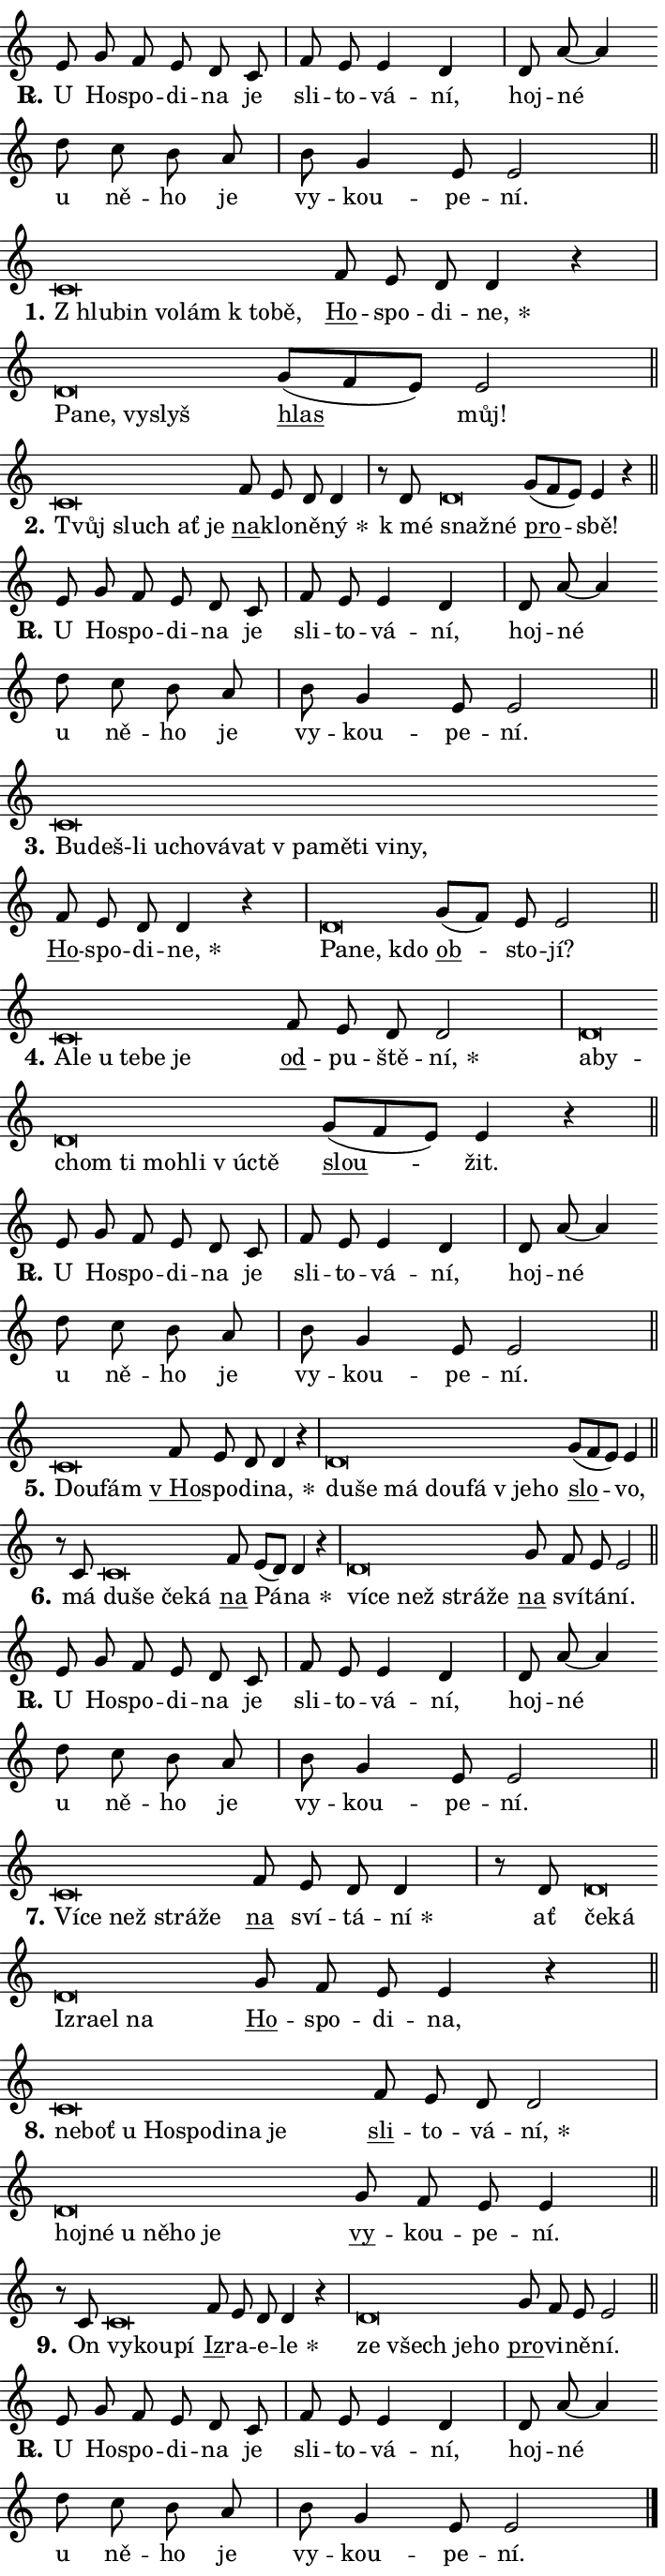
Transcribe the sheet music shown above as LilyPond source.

\version "2.24.0"
\header { tagline = "" }
\paper {
  indent = 0\cm
  top-margin = 0\cm
  right-margin = 0.13\cm % to fit lyric hyphens
  bottom-margin = 0\cm
  left-margin = 0\cm
  paper-width = 12\cm
  page-breaking = #ly:one-page-breaking
  system-system-spacing.basic-distance = #11
  score-system-spacing.basic-distance = #11
  ragged-last = ##f
}


%% Author: Thomas Morley
%% https://lists.gnu.org/archive/html/lilypond-user/2020-05/msg00002.html
#(define (line-position grob)
"Returns position of @var[grob} in current system:
   @code{'start}, if at first time-step
   @code{'end}, if at last time-step
   @code{'middle} otherwise
"
  (let* ((col (ly:item-get-column grob))
         (ln (ly:grob-object col 'left-neighbor))
         (rn (ly:grob-object col 'right-neighbor))
         (col-to-check-left (if (ly:grob? ln) ln col))
         (col-to-check-right (if (ly:grob? rn) rn col))
         (break-dir-left
           (and
             (ly:grob-property col-to-check-left 'non-musical #f)
             (ly:item-break-dir col-to-check-left)))
         (break-dir-right
           (and
             (ly:grob-property col-to-check-right 'non-musical #f)
             (ly:item-break-dir col-to-check-right))))
        (cond ((eqv? 1 break-dir-left) 'start)
              ((eqv? -1 break-dir-right) 'end)
              (else 'middle))))

#(define (tranparent-at-line-position vctor)
  (lambda (grob)
  "Relying on @code{line-position} select the relevant enry from @var{vctor}.
Used to determine transparency,"
    (case (line-position grob)
      ((end) (not (vector-ref vctor 0)))
      ((middle) (not (vector-ref vctor 1)))
      ((start) (not (vector-ref vctor 2))))))

noteHeadBreakVisibility =
#(define-music-function (break-visibility)(vector?)
"Makes @code{NoteHead}s transparent relying on @var{break-visibility}"
#{
  \override NoteHead.transparent =
    #(tranparent-at-line-position break-visibility)
#})

#(define delete-ledgers-for-transparent-note-heads
  (lambda (grob)
    "Reads whether a @code{NoteHead} is transparent.
If so this @code{NoteHead} is removed from @code{'note-heads} from
@var{grob}, which is supposed to be @code{LedgerLineSpanner}.
As a result ledgers are not printed for this @code{NoteHead}"
    (let* ((nhds-array (ly:grob-object grob 'note-heads))
           (nhds-list
             (if (ly:grob-array? nhds-array)
                 (ly:grob-array->list nhds-array)
                 '()))
           ;; Relies on the transparent-property being done before
           ;; Staff.LedgerLineSpanner.after-line-breaking is executed.
           ;; This is fragile ...
           (to-keep
             (remove
               (lambda (nhd)
                 (ly:grob-property nhd 'transparent #f))
               nhds-list)))
      ;; TODO find a better method to iterate over grob-arrays, similiar
      ;; to filter/remove etc for lists
      ;; For now rebuilt from scratch
      (set! (ly:grob-object grob 'note-heads)  '())
      (for-each
        (lambda (nhd)
          (ly:pointer-group-interface::add-grob grob 'note-heads nhd))
        to-keep))))

squashNotes = {
  \override NoteHead.X-extent = #'(-0.2 . 0.2)
  \override NoteHead.Y-extent = #'(-0.75 . 0)
  \override NoteHead.stencil =
    #(lambda (grob)
       (let ((pos (ly:grob-property grob 'staff-position)))
         (begin
           (if (< pos -7) (display "ERROR: Lower brevis then expected\n") (display ""))
           (if (<= pos -6) ly:text-interface::print ly:note-head::print))))
}
unSquashNotes = {
  \revert NoteHead.X-extent
  \revert NoteHead.Y-extent
  \revert NoteHead.stencil
}

hideNotes = \noteHeadBreakVisibility #begin-of-line-visible
unHideNotes = \noteHeadBreakVisibility #all-visible

% work-around for resetting accidentals
% https://lilypond.org/doc/v2.23/Documentation/notation/displaying-rhythms#unmetered-music
cadenzaMeasure = {
  \cadenzaOff
  \partial 1024 s1024
  \cadenzaOn
}

#(define-markup-command (accent layout props text) (markup?)
  "Underline accented syllable"
  (interpret-markup layout props
    #{\markup \override #'(offset . 4.3) \underline { #text }#}))

responsum = \markup \concat {
  "R" \hspace #-1.05 \path #0.1 #'((moveto 0 0.07) (lineto 0.9 0.8)) \hspace #0.05 "."
}

spaceSize = #0.6828661417322834 % exact space size for TeX Gyre Schola

\layout {
  \context {
    \Staff
    \remove "Time_signature_engraver"
    \override LedgerLineSpanner.after-line-breaking = #delete-ledgers-for-transparent-note-heads
  }
  \context {
    \Lyrics {
      \override LyricSpace.minimum-distance = \spaceSize
      \override LyricText.font-name = #"TeX Gyre Schola"
      \override LyricText.font-size = 1
      \override StanzaNumber.font-name = #"TeX Gyre Schola Bold"
      \override StanzaNumber.font-size = 1
    }
  }
  \context {
    \Score 
    \override NoteHead.text =
      #(lambda (grob) 
        (let ((pos (ly:grob-property grob 'staff-position)))
          #{\markup {
            \combine
              \halign #-0.55 \raise #(if (= pos -6) 0 0.5) \override #'(thickness . 2) \draw-line #'(3.2 . 0)
              \musicglyph "noteheads.sM1"
          }#}))
  }
}

% magnetic-lyrics.ily
%
%   written by
%     Jean Abou Samra <jean@abou-samra.fr>
%     Werner Lemberg <wl@gnu.org>
%
%   adapted by
%     Jiri Hon <jiri.hon@gmail.com>
%
% Version 2022-Apr-15

% https://www.mail-archive.com/lilypond-user@gnu.org/msg149350.html

#(define (Left_hyphen_pointer_engraver context)
   "Collect syllable-hyphen-syllable occurrences in lyrics and store
them in properties.  This engraver only looks to the left.  For
example, if the lyrics input is @code{foo -- bar}, it does the
following.

@itemize @bullet
@item
Set the @code{text} property of the @code{LyricHyphen} grob between
@q{foo} and @q{bar} to @code{foo}.

@item
Set the @code{left-hyphen} property of the @code{LyricText} grob with
text @q{foo} to the @code{LyricHyphen} grob between @q{foo} and
@q{bar}.
@end itemize

Use this auxiliary engraver in combination with the
@code{lyric-@/text::@/apply-@/magnetic-@/offset!} hook."
   (let ((hyphen #f)
         (text #f))
     (make-engraver
      (acknowledgers
       ((lyric-syllable-interface engraver grob source-engraver)
        (set! text grob)))
      (end-acknowledgers
       ((lyric-hyphen-interface engraver grob source-engraver)
        ;(when (not (grob::has-interface grob 'lyric-space-interface))
          (set! hyphen grob)));)
      ((stop-translation-timestep engraver)
       (when (and text hyphen)
         (ly:grob-set-object! text 'left-hyphen hyphen))
       (set! text #f)
       (set! hyphen #f)))))

#(define (lyric-text::apply-magnetic-offset! grob)
   "If the space between two syllables is less than the value in
property @code{LyricText@/.details@/.squash-threshold}, move the right
syllable to the left so that it gets concatenated with the left
syllable.

Use this function as a hook for
@code{LyricText@/.after-@/line-@/breaking} if the
@code{Left_@/hyphen_@/pointer_@/engraver} is active."
   (let ((hyphen (ly:grob-object grob 'left-hyphen #f)))
     (when hyphen
       (let ((left-text (ly:spanner-bound hyphen LEFT)))
         (when (grob::has-interface left-text 'lyric-syllable-interface)
           (let* ((common (ly:grob-common-refpoint grob left-text X))
                  (this-x-ext (ly:grob-extent grob common X))
                  (left-x-ext
                   (begin
                     ;; Trigger magnetism for left-text.
                     (ly:grob-property left-text 'after-line-breaking)
                     (ly:grob-extent left-text common X)))
                  ;; `delta` is the gap width between two syllables.
                  (delta (- (interval-start this-x-ext)
                            (interval-end left-x-ext)))
                  (details (ly:grob-property grob 'details))
                  (threshold (assoc-get 'squash-threshold details 0.2)))
             (when (< delta threshold)
               (let* (;; We have to manipulate the input text so that
                      ;; ligatures crossing syllable boundaries are not
                      ;; disabled.  For languages based on the Latin
                      ;; script this is essentially a beautification.
                      ;; However, for non-Western scripts it can be a
                      ;; necessity.
                      (lt (ly:grob-property left-text 'text))
                      (rt (ly:grob-property grob 'text))
                      (is-space (grob::has-interface hyphen 'lyric-space-interface))
                      (space (if is-space " " ""))
                      (extra-delta (if is-space spaceSize 0))
                      ;; Append new syllable.
                      (ltrt-space (if (and (string? lt) (string? rt))
                                (string-append lt space rt)
                                (make-concat-markup (list lt space rt))))
                      ;; Right-align `ltrt` to the right side.
                      (ltrt-space-markup (grob-interpret-markup
                               grob
                               (make-translate-markup
                                (cons (interval-length this-x-ext) 0)
                                (make-right-align-markup ltrt-space)))))
                 (begin
                   ;; Don't print `left-text`.
                   (ly:grob-set-property! left-text 'stencil #f)
                   ;; Set text and stencil (which holds all collected
                   ;; syllables so far) and shift it to the left.
                   (ly:grob-set-property! grob 'text ltrt-space)
                   (ly:grob-set-property! grob 'stencil ltrt-space-markup)
                   (ly:grob-translate-axis! grob (- (- delta extra-delta)) X))))))))))


#(define (lyric-hyphen::displace-bounds-first grob)
   ;; Make very sure this callback isn't triggered too early.
   (let ((left (ly:spanner-bound grob LEFT))
         (right (ly:spanner-bound grob RIGHT)))
     (ly:grob-property left 'after-line-breaking)
     (ly:grob-property right 'after-line-breaking)
     (ly:lyric-hyphen::print grob)))

squashThreshold = #0.4

\layout {
  \context {
    \Lyrics
    \consists #Left_hyphen_pointer_engraver
    \override LyricText.after-line-breaking =
      #lyric-text::apply-magnetic-offset!
    \override LyricHyphen.stencil = #lyric-hyphen::displace-bounds-first
    \override LyricText.details.squash-threshold = \squashThreshold
    \override LyricHyphen.minimum-distance = 0
    \override LyricHyphen.minimum-length = \squashThreshold
  }
}

squashText = \override LyricText.details.squash-threshold = 9999
unSquashText = \override LyricText.details.squash-threshold = \squashThreshold

leftText = \override LyricText.self-alignment-X = #LEFT
unLeftText = \revert LyricText.self-alignment-X

starOffset = #(lambda (grob) 
                (let ((x_offset (ly:self-alignment-interface::aligned-on-x-parent grob)))
                  (if (= x_offset 0) 0 (+ x_offset 1.2))))

star = #(define-music-function (syllable)(string?)
"Append star separator at the end of a syllable"
#{
  \once \override LyricText.X-offset = #starOffset
  \lyricmode { \markup {
    #syllable
    \override #'((font-name . "TeX Gyre Schola Bold")) \hspace #0.2 \lower #0.65 \larger "*"
  } }
#})

starAccent = #(define-music-function (syllable)(string?)
"Append star separator at the end of a syllable and make accent"
#{
  \once \override LyricText.X-offset = #starOffset
  \lyricmode { \markup {
    \accent #syllable
    \override #'((font-name . "TeX Gyre Schola Bold")) \hspace #0.2 \lower #0.65 \larger "*"
  } }
#})

breath = #(define-music-function (syllable)(string?)
"Append breathing indicator at the end of a syllable"
#{
  \lyricmode { \markup { #syllable "+" } }
#})

optionalBreath = #(define-music-function (syllable)(string?)
"Append optional breathing indicator at the end of a syllable"
#{
  \lyricmode { \markup { #syllable "(+)" } }
#})


\score {
    <<
        \new Voice = "melody" { \cadenzaOn \key c \major \relative { e'8 g f e d c \cadenzaMeasure \bar "|" f e e4 d \cadenzaMeasure \bar "|" d8 a'8~ a4 \bar "" d8 c b a \cadenzaMeasure \bar "|" b g4 e8 e2 \cadenzaMeasure \bar "||" \break } }
        \new Lyrics \lyricsto "melody" { \lyricmode { \set stanza = \responsum
U Ho -- spo -- di -- na je sli -- to -- vá -- ní, hoj -- né u ně -- ho je vy -- kou -- pe -- ní. } }
    >>
    \layout {}
}

\score {
    <<
        \new Voice = "melody" { \cadenzaOn \key c \major \relative { \squashNotes c'\breve*1/16 \hideNotes \breve*1/16 \bar "" \breve*1/16 \bar "" \breve*1/16 \bar "" \breve*1/16 \breve*1/16 \bar "" \unHideNotes \unSquashNotes \bar "" f8 e d d4 r \cadenzaMeasure \bar "|" \squashNotes d\breve*1/16 \hideNotes \breve*1/16 \bar "" \breve*1/16 \breve*1/16 \bar "" \unHideNotes \unSquashNotes \bar "" g8[( f e)] e2 \cadenzaMeasure \bar "||" \break } }
        \new Lyrics \lyricsto "melody" { \lyricmode { \set stanza = "1."
\leftText "Z hlu" -- \squashText bin vo -- lám "k to" -- bě, \unLeftText \unSquashText \markup \accent Ho -- spo -- di -- \star ne, \leftText Pa -- \squashText ne, vy -- slyš \unLeftText \unSquashText \markup \accent hlas můj! } }
    >>
    \layout {}
}

\score {
    <<
        \new Voice = "melody" { \cadenzaOn \key c \major \relative { \squashNotes c'\breve*1/16 \hideNotes \breve*1/16 \bar "" \breve*1/16 \breve*1/16 \bar "" \unHideNotes \unSquashNotes \bar "" f8 e d d4 \cadenzaMeasure \bar "|" r8 d \squashNotes d\breve*1/16 \hideNotes \breve*1/16 \bar "" \unHideNotes \unSquashNotes \bar "" g8[( f e)] e4 r \cadenzaMeasure \bar "||" \break } }
        \new Lyrics \lyricsto "melody" { \lyricmode { \set stanza = "2."
\leftText Tvůj \squashText sluch ať je \unLeftText \unSquashText \markup \accent na -- klo -- ně -- \star ný "k mé" \leftText snaž -- \squashText né \unLeftText \unSquashText \markup \accent pro -- sbě! } }
    >>
    \layout {}
}

\score {
    <<
        \new Voice = "melody" { \cadenzaOn \key c \major \relative { e'8 g f e d c \cadenzaMeasure \bar "|" f e e4 d \cadenzaMeasure \bar "|" d8 a'8~ a4 \bar "" d8 c b a \cadenzaMeasure \bar "|" b g4 e8 e2 \cadenzaMeasure \bar "||" \break } }
        \new Lyrics \lyricsto "melody" { \lyricmode { \set stanza = \responsum
U Ho -- spo -- di -- na je sli -- to -- vá -- ní, hoj -- né u ně -- ho je vy -- kou -- pe -- ní. } }
    >>
    \layout {}
}

\score {
    <<
        \new Voice = "melody" { \cadenzaOn \key c \major \relative { \squashNotes c'\breve*1/16 \hideNotes \breve*1/16 \bar "" \breve*1/16 \bar "" \breve*1/16 \bar "" \breve*1/16 \bar "" \breve*1/16 \bar "" \breve*1/16 \bar "" \breve*1/16 \bar "" \breve*1/16 \bar "" \breve*1/16 \breve*1/16 \bar "" \unHideNotes \unSquashNotes \bar "" f8 e d d4 r \cadenzaMeasure \bar "|" \squashNotes d\breve*1/16 \hideNotes \breve*1/16 \breve*1/16 \bar "" \unHideNotes \unSquashNotes \bar "" g8[( f)] e e2 \cadenzaMeasure \bar "||" \break } }
        \new Lyrics \lyricsto "melody" { \lyricmode { \set stanza = "3."
\leftText Bu -- \squashText deš-li u -- cho -- vá -- vat "v pa" -- mě -- ti vi -- ny, \unLeftText \unSquashText \markup \accent Ho -- spo -- di -- \star ne, \leftText Pa -- \squashText ne, kdo \unLeftText \unSquashText \markup \accent ob -- sto -- jí? } }
    >>
    \layout {}
}

\score {
    <<
        \new Voice = "melody" { \cadenzaOn \key c \major \relative { \squashNotes c'\breve*1/16 \hideNotes \breve*1/16 \bar "" \breve*1/16 \bar "" \breve*1/16 \bar "" \breve*1/16 \breve*1/16 \bar "" \unHideNotes \unSquashNotes \bar "" f8 e d d2 \cadenzaMeasure \bar "|" \squashNotes d\breve*1/16 \hideNotes \breve*1/16 \bar "" \breve*1/16 \bar "" \breve*1/16 \bar "" \breve*1/16 \bar "" \breve*1/16 \bar "" \breve*1/16 \breve*1/16 \bar "" \unHideNotes \unSquashNotes \bar "" g8[( f e)] e4 r \cadenzaMeasure \bar "||" \break } }
        \new Lyrics \lyricsto "melody" { \lyricmode { \set stanza = "4."
\leftText A -- \squashText le u te -- be je \unLeftText \unSquashText \markup \accent od -- pu -- ště -- \star ní, \leftText a -- \squashText by -- chom ti mo -- hli "v ú" -- ctě \unLeftText \unSquashText \markup \accent slou -- žit. } }
    >>
    \layout {}
}

\score {
    <<
        \new Voice = "melody" { \cadenzaOn \key c \major \relative { e'8 g f e d c \cadenzaMeasure \bar "|" f e e4 d \cadenzaMeasure \bar "|" d8 a'8~ a4 \bar "" d8 c b a \cadenzaMeasure \bar "|" b g4 e8 e2 \cadenzaMeasure \bar "||" \break } }
        \new Lyrics \lyricsto "melody" { \lyricmode { \set stanza = \responsum
U Ho -- spo -- di -- na je sli -- to -- vá -- ní, hoj -- né u ně -- ho je vy -- kou -- pe -- ní. } }
    >>
    \layout {}
}

\score {
    <<
        \new Voice = "melody" { \cadenzaOn \key c \major \relative { \squashNotes c'\breve*1/16 \hideNotes \breve*1/16 \bar "" \unHideNotes \unSquashNotes \bar "" f8 e d d4 r \cadenzaMeasure \bar "|" \squashNotes d\breve*1/16 \hideNotes \breve*1/16 \bar "" \breve*1/16 \bar "" \breve*1/16 \bar "" \breve*1/16 \bar "" \breve*1/16 \breve*1/16 \bar "" \unHideNotes \unSquashNotes \bar "" g8[( f e)] e4 \cadenzaMeasure \bar "||" \break } }
        \new Lyrics \lyricsto "melody" { \lyricmode { \set stanza = "5."
\leftText Dou -- \squashText fám \unLeftText \unSquashText \markup \accent "v Ho" -- spo -- di -- \star na, \leftText du -- \squashText še má dou -- fá "v je" -- ho \unLeftText \unSquashText \markup \accent slo -- vo, } }
    >>
    \layout {}
}

\score {
    <<
        \new Voice = "melody" { \cadenzaOn \key c \major \relative { r8 c' \squashNotes c\breve*1/16 \hideNotes \breve*1/16 \bar "" \breve*1/16 \breve*1/16 \bar "" \unHideNotes \unSquashNotes \bar "" f8 e[( d)] d4 r \cadenzaMeasure \bar "|" \squashNotes d\breve*1/16 \hideNotes \breve*1/16 \bar "" \breve*1/16 \bar "" \breve*1/16 \breve*1/16 \bar "" \unHideNotes \unSquashNotes \bar "" g8 f e e2 \cadenzaMeasure \bar "||" \break } }
        \new Lyrics \lyricsto "melody" { \lyricmode { \set stanza = "6."
má \leftText du -- \squashText še če -- ká \unLeftText \unSquashText \markup \accent na Pá -- \star na \leftText ví -- \squashText ce než strá -- že \unLeftText \unSquashText \markup \accent na sví -- tá -- ní. } }
    >>
    \layout {}
}

\score {
    <<
        \new Voice = "melody" { \cadenzaOn \key c \major \relative { e'8 g f e d c \cadenzaMeasure \bar "|" f e e4 d \cadenzaMeasure \bar "|" d8 a'8~ a4 \bar "" d8 c b a \cadenzaMeasure \bar "|" b g4 e8 e2 \cadenzaMeasure \bar "||" \break } }
        \new Lyrics \lyricsto "melody" { \lyricmode { \set stanza = \responsum
U Ho -- spo -- di -- na je sli -- to -- vá -- ní, hoj -- né u ně -- ho je vy -- kou -- pe -- ní. } }
    >>
    \layout {}
}

\score {
    <<
        \new Voice = "melody" { \cadenzaOn \key c \major \relative { \squashNotes c'\breve*1/16 \hideNotes \breve*1/16 \bar "" \breve*1/16 \bar "" \breve*1/16 \breve*1/16 \bar "" \unHideNotes \unSquashNotes \bar "" f8 e d d4 \cadenzaMeasure \bar "|" r8 d \squashNotes d\breve*1/16 \hideNotes \breve*1/16 \bar "" \breve*1/16 \bar "" \breve*1/16 \bar "" \breve*1/16 \breve*1/16 \bar "" \unHideNotes \unSquashNotes \bar "" g8 f e e4 r \cadenzaMeasure \bar "||" \break } }
        \new Lyrics \lyricsto "melody" { \lyricmode { \set stanza = "7."
\leftText Ví -- \squashText ce než strá -- že \unLeftText \unSquashText \markup \accent na sví -- tá -- \star ní ať \leftText če -- \squashText ká Iz -- ra -- el na \unLeftText \unSquashText \markup \accent Ho -- spo -- di -- na, } }
    >>
    \layout {}
}

\score {
    <<
        \new Voice = "melody" { \cadenzaOn \key c \major \relative { \squashNotes c'\breve*1/16 \hideNotes \breve*1/16 \bar "" \breve*1/16 \bar "" \breve*1/16 \bar "" \breve*1/16 \bar "" \breve*1/16 \bar "" \breve*1/16 \breve*1/16 \bar "" \unHideNotes \unSquashNotes \bar "" f8 e d d2 \cadenzaMeasure \bar "|" \squashNotes d\breve*1/16 \hideNotes \breve*1/16 \bar "" \breve*1/16 \bar "" \breve*1/16 \bar "" \breve*1/16 \breve*1/16 \bar "" \unHideNotes \unSquashNotes \bar "" g8 f e e4 \cadenzaMeasure \bar "||" \break } }
        \new Lyrics \lyricsto "melody" { \lyricmode { \set stanza = "8."
\leftText ne -- \squashText boť u Ho -- spo -- di -- na je \unLeftText \unSquashText \markup \accent sli -- to -- vá -- \star ní, \leftText hoj -- \squashText né u ně -- ho je \unLeftText \unSquashText \markup \accent vy -- kou -- pe -- ní. } }
    >>
    \layout {}
}

\score {
    <<
        \new Voice = "melody" { \cadenzaOn \key c \major \relative { r8 c' \squashNotes c\breve*1/16 \hideNotes \breve*1/16 \breve*1/16 \bar "" \unHideNotes \unSquashNotes \bar "" f8 e d d4 r \cadenzaMeasure \bar "|" \squashNotes d\breve*1/16 \hideNotes \breve*1/16 \bar "" \breve*1/16 \breve*1/16 \bar "" \unHideNotes \unSquashNotes \bar "" g8 f e e2 \cadenzaMeasure \bar "||" \break } }
        \new Lyrics \lyricsto "melody" { \lyricmode { \set stanza = "9."
On \leftText vy -- \squashText kou -- pí \unLeftText \unSquashText \markup \accent Iz -- ra -- e -- \star le \leftText ze \squashText všech je -- ho \unLeftText \unSquashText \markup \accent pro -- vi -- ně -- ní. } }
    >>
    \layout {}
}

\score {
    <<
        \new Voice = "melody" { \cadenzaOn \key c \major \relative { e'8 g f e d c \cadenzaMeasure \bar "|" f e e4 d \cadenzaMeasure \bar "|" d8 a'8~ a4 \bar "" d8 c b a \cadenzaMeasure \bar "|" b g4 e8 e2 \cadenzaMeasure \bar "||" \break } \bar "|." }
        \new Lyrics \lyricsto "melody" { \lyricmode { \set stanza = \responsum
U Ho -- spo -- di -- na je sli -- to -- vá -- ní, hoj -- né u ně -- ho je vy -- kou -- pe -- ní. } }
    >>
    \layout {}
}
